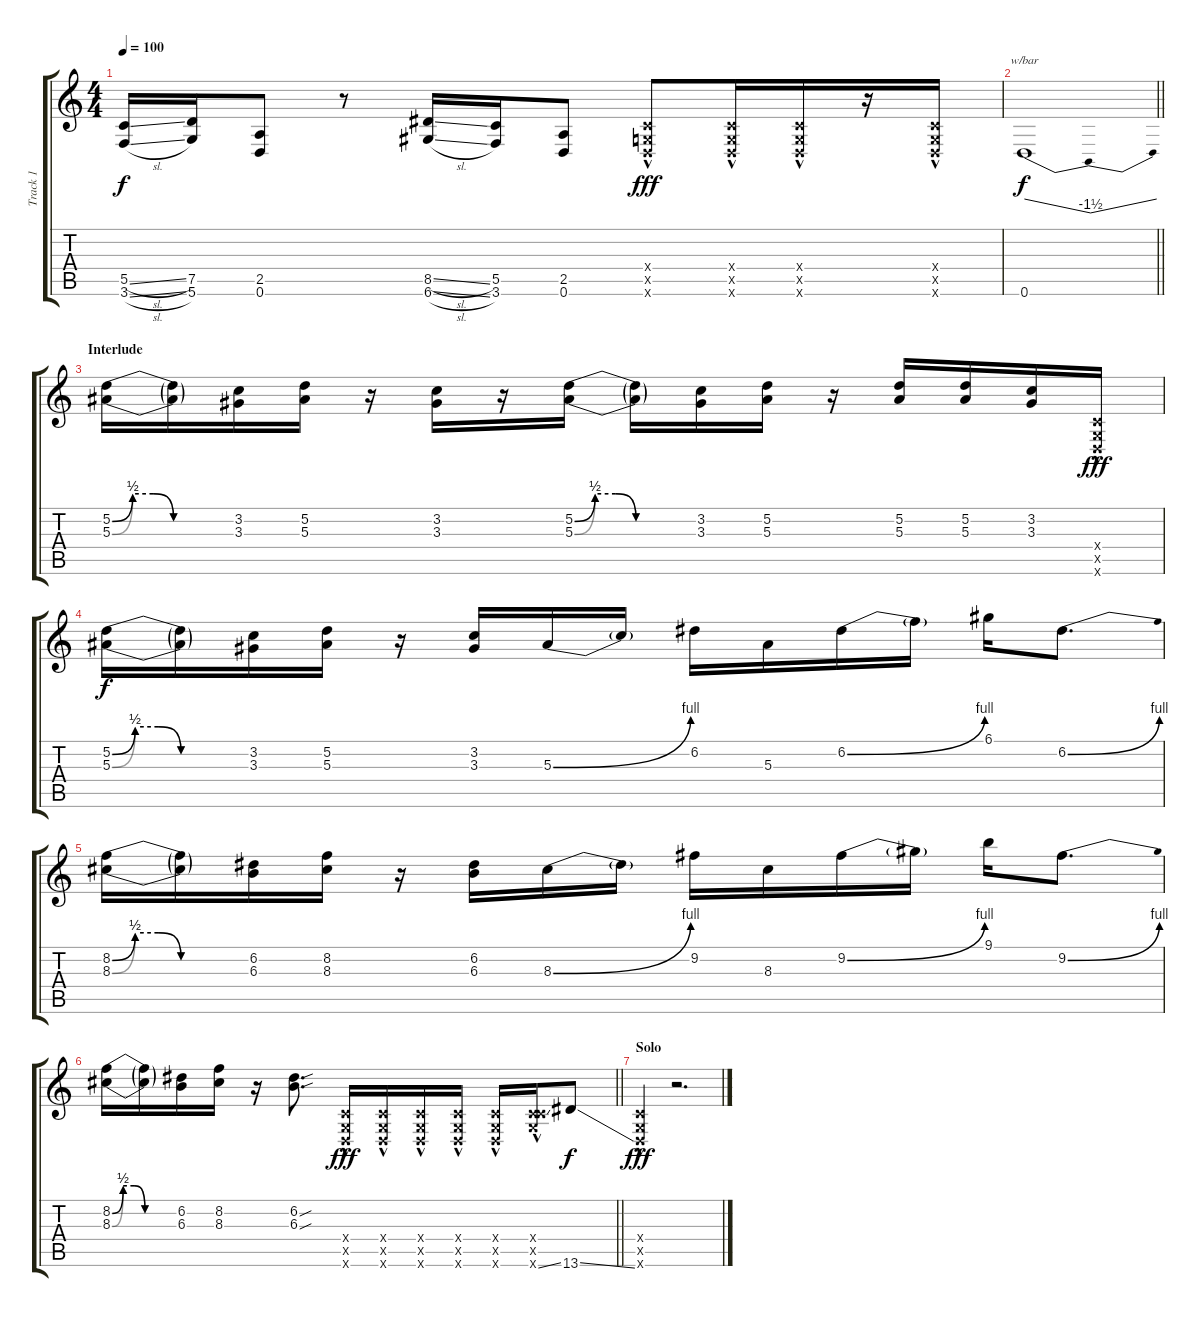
\track ("Track 1" "Track 1") {instrument distortionguitar}
\staff {score tabs}
\tuning (D4 A3 F3 C3 G2 D2) {hide}
\ts (4 4)
\tempo 100
\clef g2
\ks c
(5.5{sl} 3.6{sl}).16{dy f} (7.5 5.6).16 (2.5 0.6).8 r.8 (8.5{sl} 6.6{sl}).16 (5.5 3.6).16{beam merge} (2.5 0.6).8{beam split} (0.4{hac x} 0.5{hac x} 0.6{hac x}).8{dy fff beam merge} (0.4{hac x} 0.5{hac x} 0.6{hac x}).16 (0.4{hac x} 0.5{hac x} 0.6{hac x}).16 r.16 (0.4{hac x} 0.5{hac x} 0.6{hac x}).16 |
\barLineRight lightlight
0.6.1{tbe (dip default 0 0 30 -6 60 0) dy f} |
\section ("" "Interlude")
(5.2{be (custom 0 0 10 2 20 2 30 0 60 0)} 5.3{be (custom 0 0 10 2 20 2 30 0 60 0)}).16 (5.2{t} 5.3{t}).16 (3.2 3.3).16 (5.2 5.3).16 r.16 (3.2 3.3).16 r.16 (5.2{be (custom 0 0 10 2 20 2 30 0 60 0)} 5.3{be (custom 0 0 10 2 20 2 30 0 60 0)}).16 (5.2{t} 5.3{t}).16 (3.2 3.3).16 (5.2 5.3).16 r.16 (5.2 5.3).16 (5.2 5.3).16 (3.2 3.3).16 (0.4{hac x} 0.5{hac x} 0.6{hac x}).16{dy fff} |
(5.2{be (custom 0 0 10 2 20 2 30 0 60 0)} 5.3{be (custom 0 0 10 2 20 2 30 0 60 0)}).16{dy f} (5.2{t} 5.3{t}).16 (3.2 3.3).16 (5.2 5.3).16 r.16 (3.2 3.3).16 5.3{be (bend 0 0 60 4)}.16 5.3{t}.16 6.2.16 5.3.16 6.2{be (bend 0 0 60 4)}.16 6.2{t}.16 6.1.16 6.2{be (bend 0 0 60 4)}.8{d} |
(8.2{be (custom 0 0 10 2 20 2 30 0 60 0)} 8.3{be (custom 0 0 10 2 20 2 30 0 60 0)}).16 (8.2{t} 8.3{t}).16 (6.2 6.3).16 (8.2 8.3).16 r.16 (6.2 6.3).16 8.3{be (bend 0 0 60 4)}.16 8.3{t}.16 9.2.16 8.3.16 9.2{be (bend 0 0 60 4)}.16 9.2{t}.16 9.1.16 9.2{be (bend 0 0 60 4)}.8{d} |
\barLineRight lightlight
(8.2{be (custom 0 0 10 2 20 2 30 0 60 0)} 8.3{be (custom 0 0 10 2 20 2 30 0 60 0)}).16 (8.2{t} 8.3{t}).16 (6.2 6.3).16 (8.2 8.3).16 r.16 (6.2{sou} 6.3{sou}).8{d} (0.4{hac x} 0.5{hac x} 0.6{hac x}).16{dy fff} (0.4{hac x} 0.5{hac x} 0.6{hac x}).16 (0.4{hac x} 0.5{hac x} 0.6{hac x}).16 (0.4{hac x} 0.5{hac x} 0.6{hac x}).16 (0.4{hac x} 0.5{hac x} 0.6{hac x}).16 (0.4{hac x} 0.5{hac x} 10.6{ss hac x}).16 13.6{ss}.8{dy f} |
\section ("" "Solo")
(0.4{hac x} 0.5{hac x} 0.6{hac x}).4{dy fff} r.2{d}
